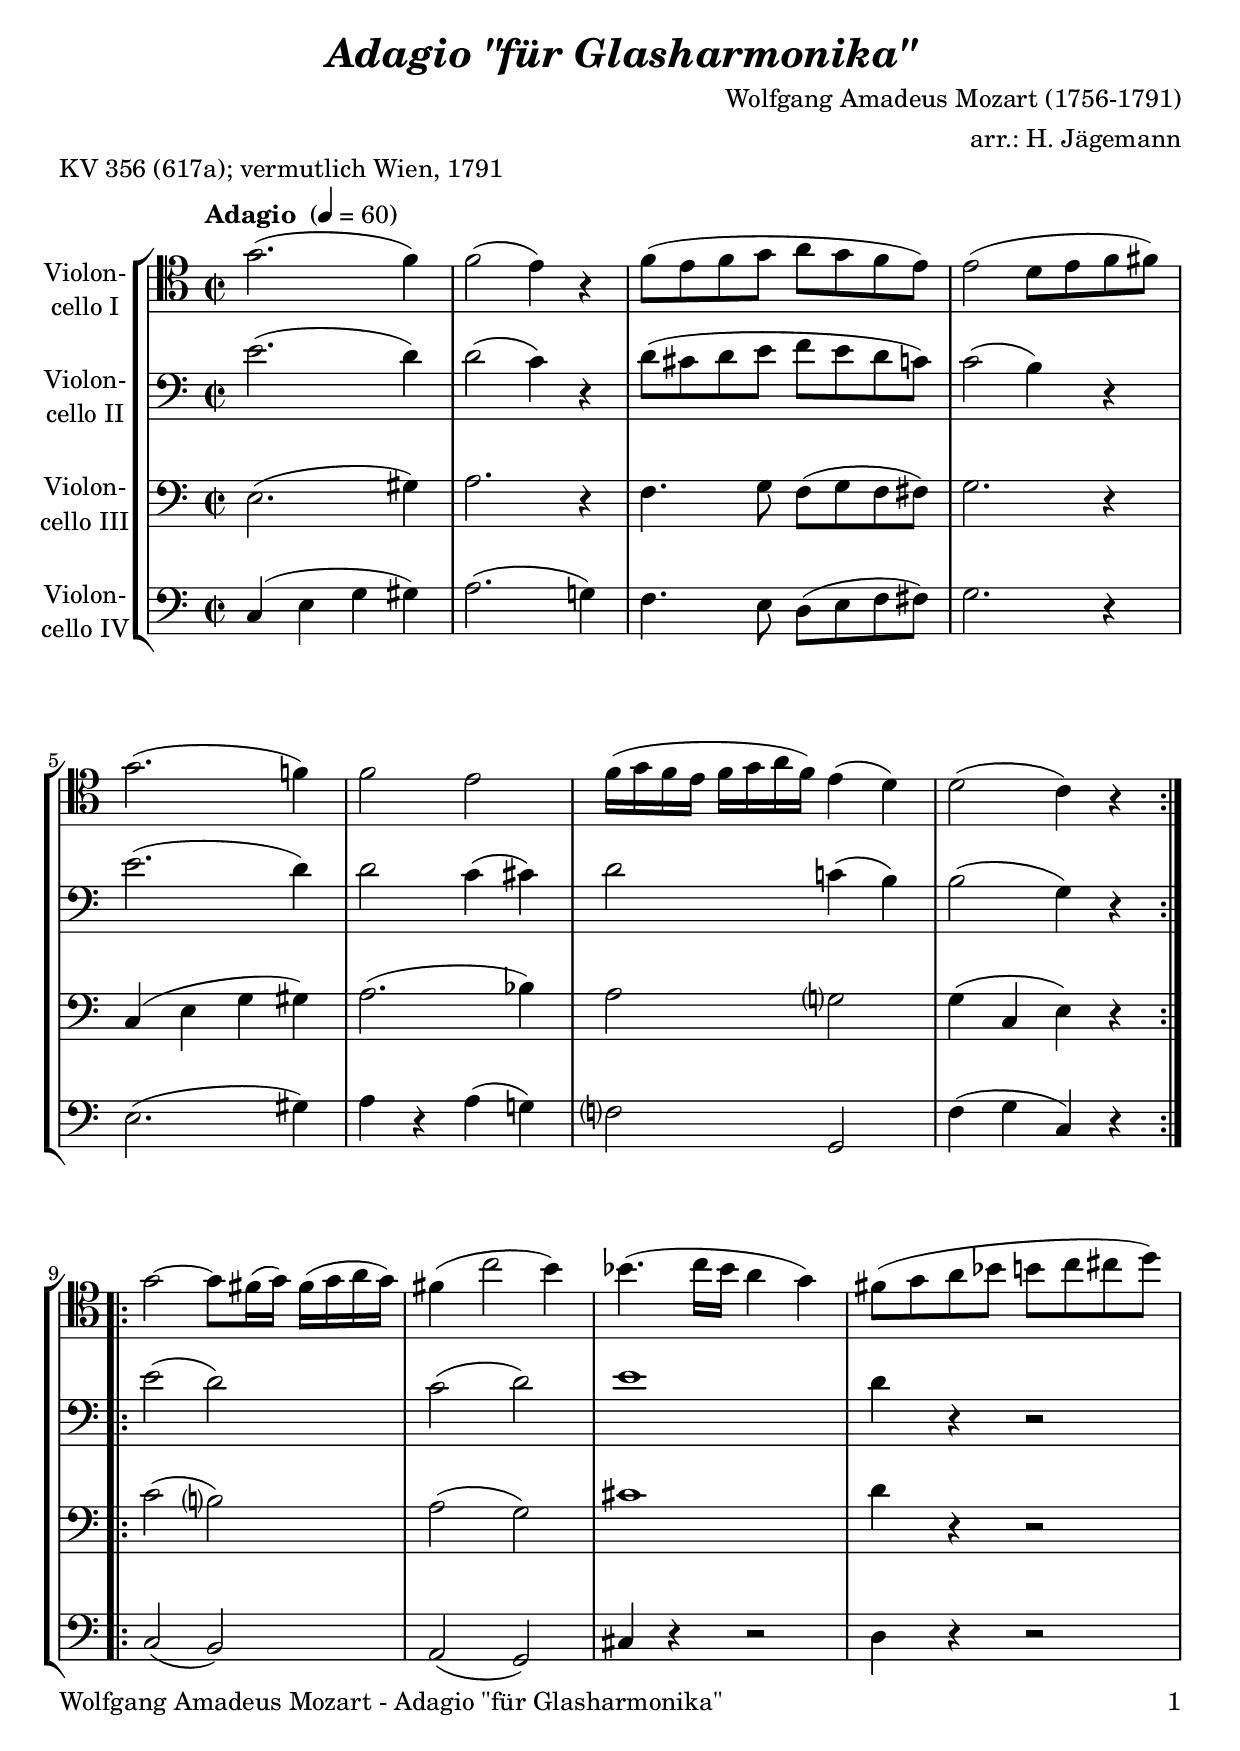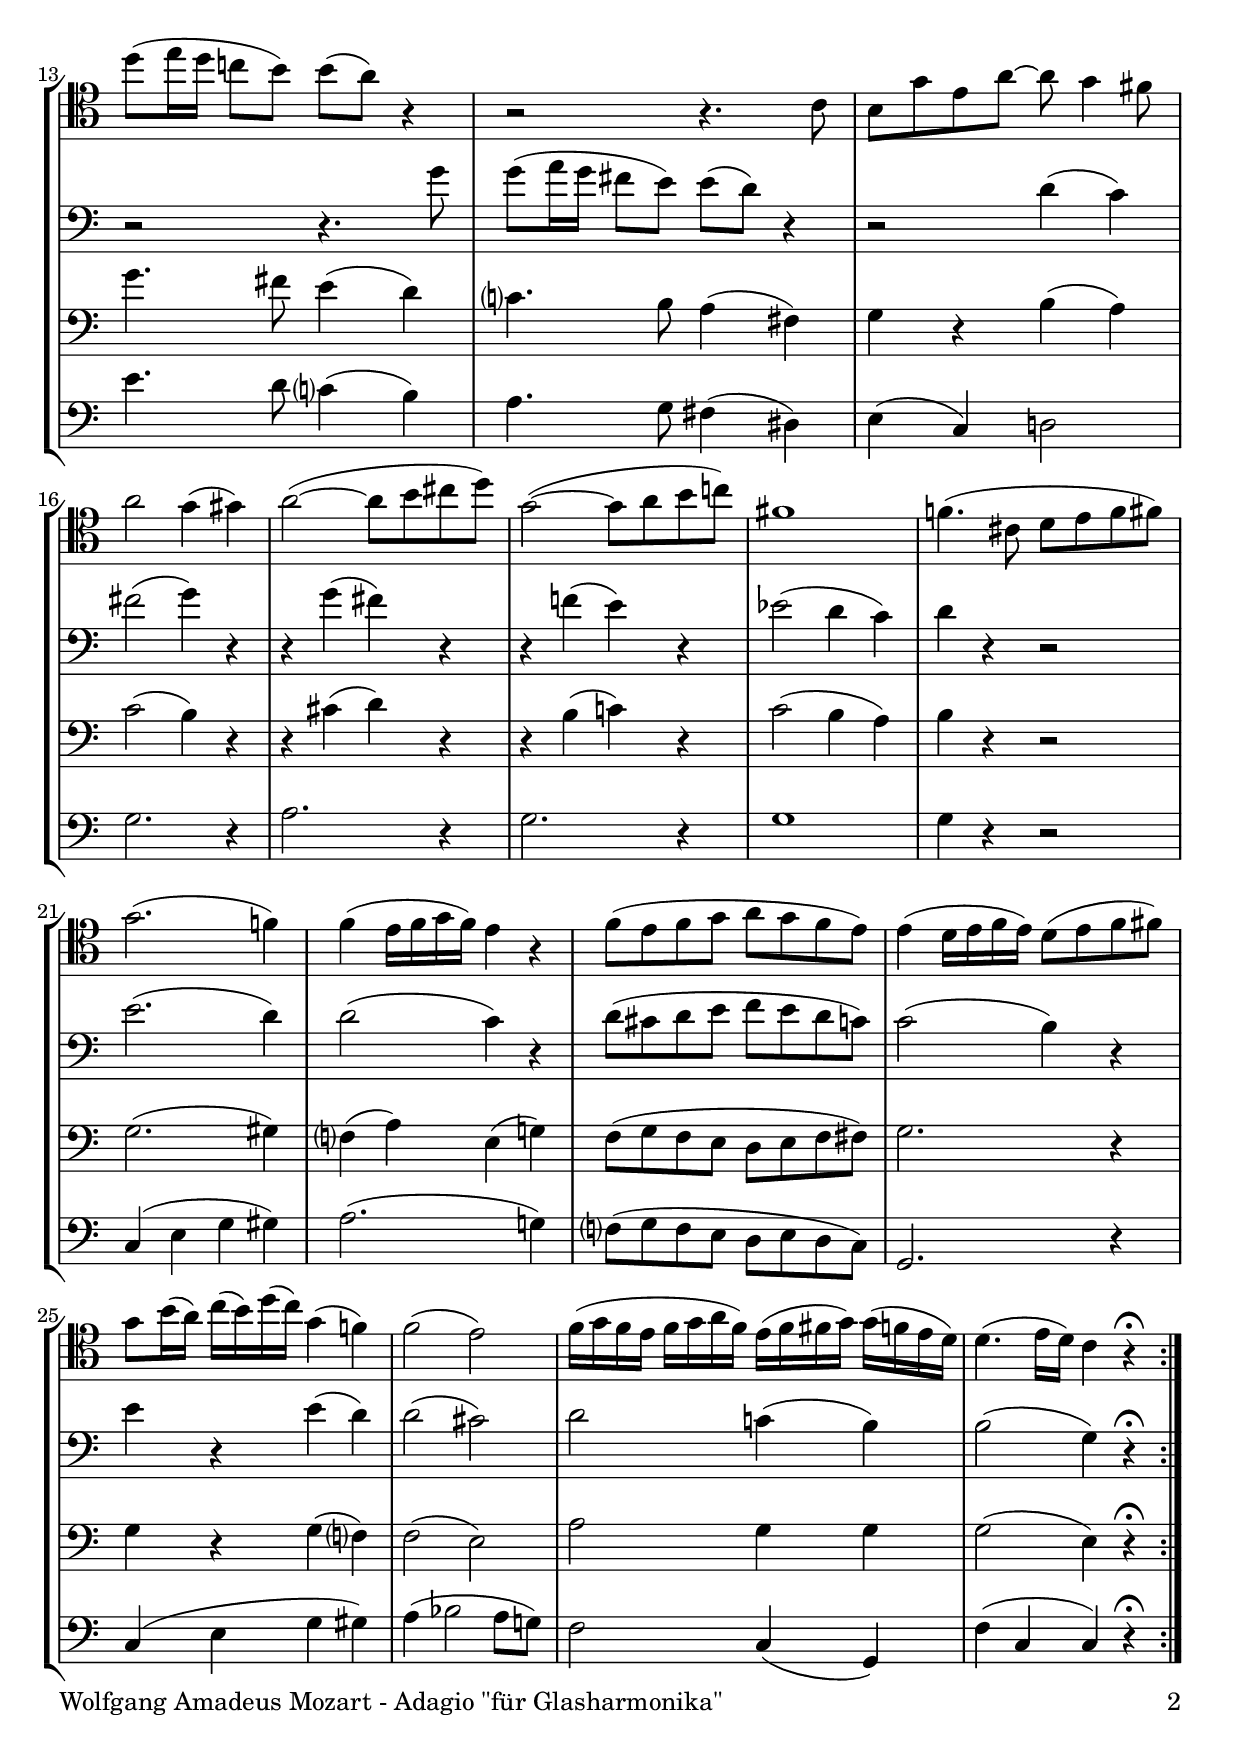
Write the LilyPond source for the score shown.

\version "2.18.2"
\include "deutsch.ly"
  
#(set-global-staff-size 22)

\header {
  title     = \markup \bold \italic "Adagio \"für Glasharmonika\""
  composer  = "Wolfgang Amadeus Mozart (1756-1791)"
  arranger  = "arr.: H. Jägemann"
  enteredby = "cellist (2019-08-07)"
  piece     = "KV 356 (617a); vermutlich Wien, 1791"
}

voiceconsts = {
  \key c \major
  \time 2/2
  \clef "bass"
%  \numericTimeSignature
  \compressFullBarRests
  % Set default beaming for all staves
%  \set Timing.beamExceptions = #'()
%  \set Timing.baseMoment     = #(ly:make-moment 1 4)
%  \set Timing.beatStructure  = #'(1 1 1)
  \tempo "Adagio " 4=60
}

micl = "clarinet"
mifl = "flute"
miob = "oboe"
mifh = "french horn"
misx = "tenor sax"
mist = "string ensemble 1"
miba = "cello"
mivc = "bassoon"

va = \relative c'' {
  \voiceconsts
  \clef "tenor"

  \repeat volta 2 {
    g2.( f4)
    f2( e4) r
    f8( e f g a g f e)
    e2( d8 e f fis)
    g2.( f!4)
    f2 e

    f16( g f e f[ g a f]) e4( d)
    d2( c4) r
  }

  \repeat volta 2 {
    g'2~ g8[ fis16( g)] fis( g a g)
    fis4( c'2 h4)
    b4.( c16 b a4 g)

    fis8( g a b h c cis d)
    d( e16 d c!8[ h]) h( a) r4
    r2 r4. c,8
    h g' e a~ a g4 fis8
    a2 g4( gis)
    a2(~ a8 h cis d)

    g,2(~ g8 a h c!)
    fis,1
    f!4.( cis8 d e f fis)
    g2.( f!4)
    f( e16 f g f) e4 r
    f8( e f g a g f e)

    e4( d16 e f e) d8( e f fis)
    g h16( a) c[( h) d( c)] g4( f!)
    f2( e)
    f16( g f e f[ g a f]) e( f fis g) g([ f e d])
    d4.( e16 d) c4 r\fermata
  }
}

vb = \relative c' {
  \voiceconsts

  \repeat volta 2 {
    e2.( d4)
    d2( c4) r
    d8( cis d e f e d c)
    c2( h4) r
    e2.( d4)
    d2 c4( cis)

    d2 c!4( h)
    h2( g4) r
  }

  \repeat volta 2 {
    e'2( d)
    c( d)
    e1

    d4 r r2
    r2 r4. g8
    g( a16 g fis8[ e]) e( d) r4
    r2 d4( c)
    fis2( g4) r
    r g( fis) r

    r f!( e) r
    es2( d4 c)
    d r r2
    e2.( d4)
    d2( c4) r
    d8( cis d e f e d c)

    c2( h4) r
    e r e( d)
    d2( cis)
    d c!4( h)
    h2( g4) r\fermata
  }
}

vc = \relative c {
  \voiceconsts

  \repeat volta 2 {
    e2.( gis4)
    a2. r4
    f4. g8 f( g f fis)
    g2. r4
    c,( e g gis)
    a2.( b4)

    a2 g?
    g4( c, e) r
  }

  \repeat volta 2 {
    c'2( h?)
    a( g)
    cis1

    d4 r r2
    g4. fis8 e4( d)
    c?4. h8 a4( fis)
    g r h( a)
    c2( h4) r
    r cis( d) r

    r h( c!) r
    c2( h4 a)
    h r r2
    g2.( gis4)
    f?( a) e( g!)
    f8( g f e d e f fis)

    g2. r4
    g r g( f?)
    f2( e)
    a g4 g
    g2( e4) r\fermata
  }
}

vd = \relative c {
  \voiceconsts

  \repeat volta 2 {
    c4( e g gis)
    a2.( g!4)
    f4. e8 d( e f fis)
    g2. r4
    e2.( gis4)
    a r a( g!)

    f?2 g,
    f'4( g c,) r
  }

  \repeat volta 2 {
    c2( h)
    a( g)
    cis4 r r2

    d4 r r2
    e'4. d8 c?4( h)
    a4. g8 fis4( dis)
    e( c) d!2
    g2. r4
    a2. r4

    g2. r4
    g1
    g4 r r2
    c,4( e g gis)
    a2.( g!4)
    f?8( g f e d e d c)

    g2. r4
    c( e g gis)
    a( b2 a8 g!)
    f2 c4( g)
    f'( c c) r\fermata
  }
}


music = \new StaffGroup <<
      \new Staff {
	\set Staff.midiInstrument = \miba
	\set Staff.instrumentName = \markup \center-column { "Violon-" "cello I" }
	\transpose c c { \va }
      }

      \new Staff {
	\set Staff.midiInstrument = \miba
	\set Staff.instrumentName = \markup \center-column { "Violon-" "cello II" }
	\transpose c c { \vb }
      }

      \new Staff {
	\set Staff.midiInstrument = \miba
	\set Staff.instrumentName = \markup \center-column { "Violon-" "cello III" }
	\transpose c c { \vc }
      }

      \new Staff {
	\set Staff.midiInstrument = \miba
	\set Staff.instrumentName = \markup \center-column { "Violon-" "cello IV" }
	\transpose c c { \vd }
      }
>>

\book {
   \paper {
    print-page-number = ##t
    print-first-page-number = ##t
    oddHeaderMarkup = \markup \null
    evenHeaderMarkup = \markup \null
    oddFooterMarkup = \markup {
      \fill-line {
        \on-the-fly #print-page-number-check-first
        "Wolfgang Amadeus Mozart - Adagio \"für Glasharmonika\"" \fromproperty #'page:page-number-string
      }
    }
    evenFooterMarkup = \oddFooterMarkup
  } \score {
    \music
    \layout {}
  }

  \score {
    \unfoldRepeats \music

    \midi {
      \context {
        \Score
      }
    }
  }
}
